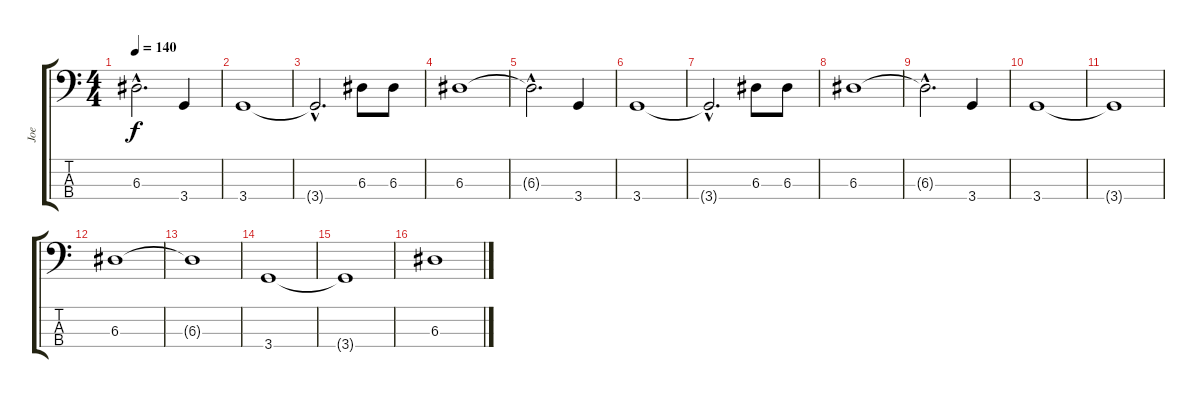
\track ("Joe" "Joe") {instrument electricbassfinger}
\staff {score tabs}
\tuning (G2 D2 A1 E1) {hide}
\ts (4 4)
\tempo 140
\clef f4
\ks c
6.3{hac t}.2{d dy f} 3.4.4 |
3.4.1 |
3.4{hac t}.2{d} 6.3.8 6.3.8 |
6.3.1 |
6.3{hac t}.2{d} 3.4.4 |
3.4.1 |
3.4{hac t}.2{d} 6.3.8 6.3.8 |
6.3.1 |
6.3{hac t}.2{d} 3.4.4 |
3.4.1 |
3.4{t}.1 |
6.3.1 |
6.3{t}.1 |
3.4.1 |
3.4{t}.1 |
6.3.1
